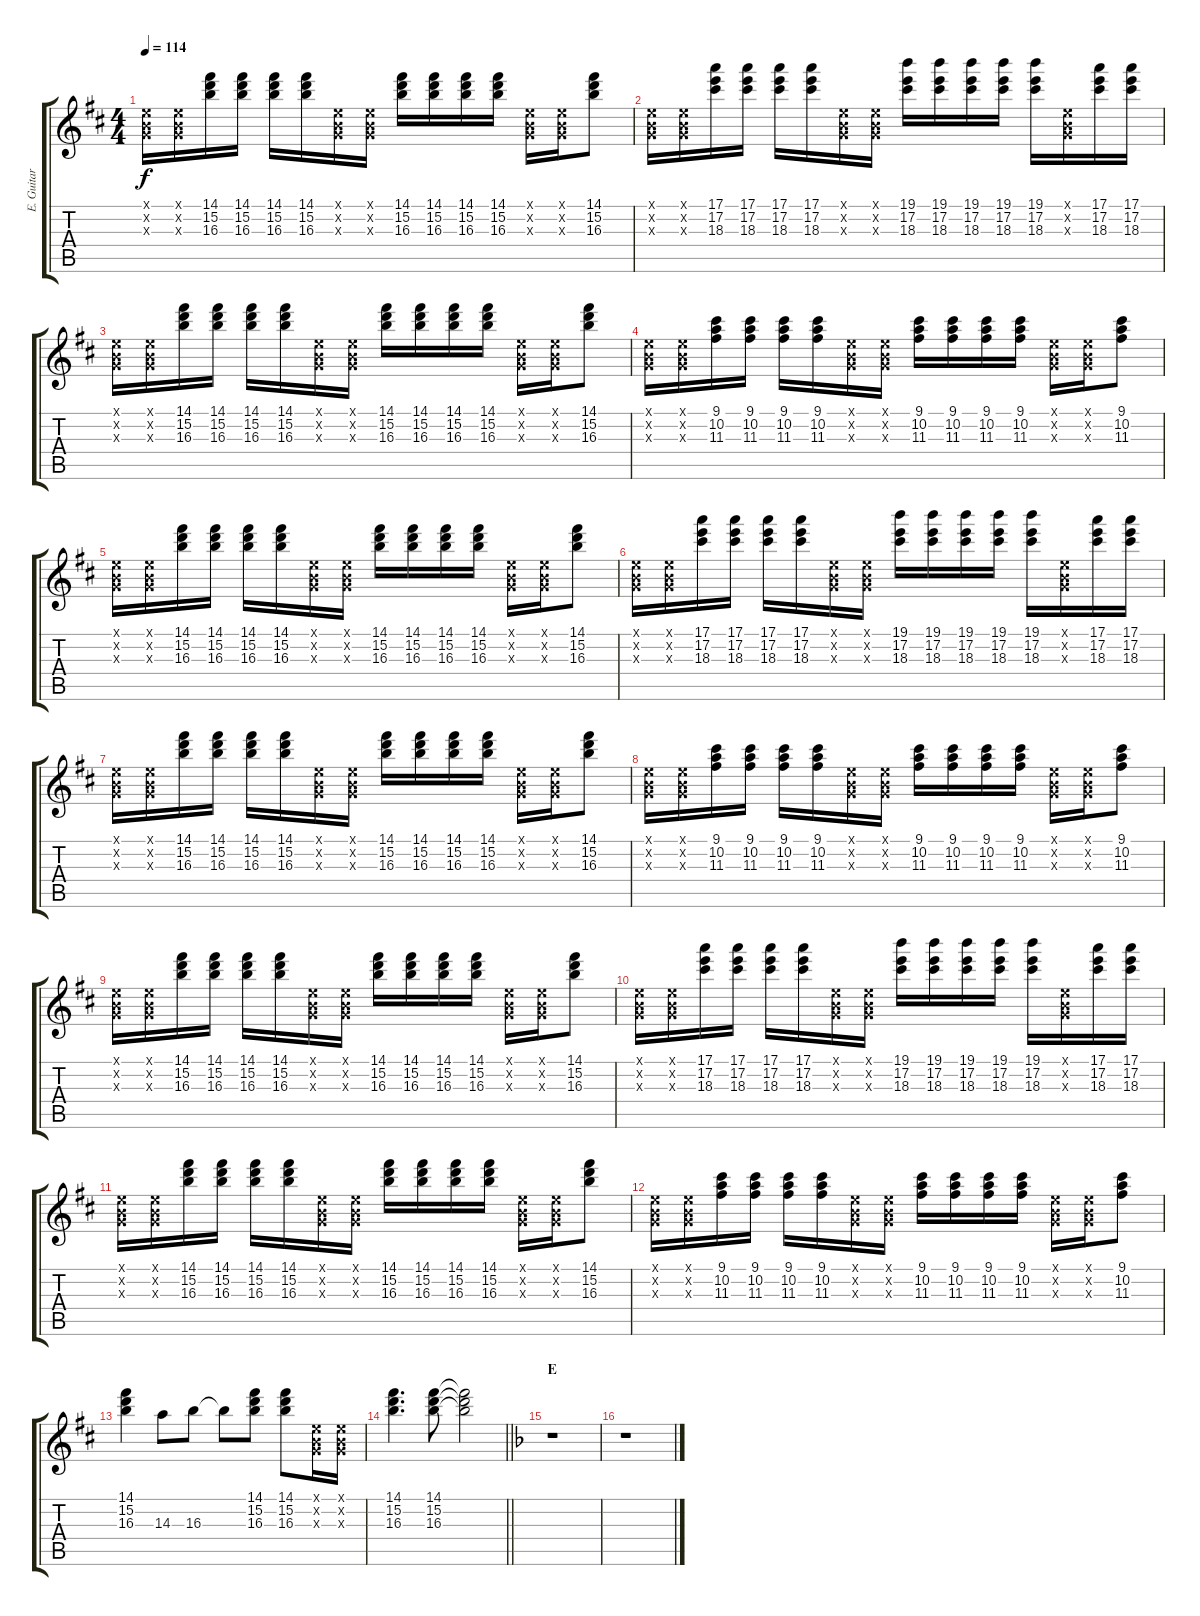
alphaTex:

\track ("E. Guitar I" "E. Guitar ") {instrument overdrivenguitar}
\staff {score tabs}
\tuning (E4 B3 G3 D3 A2 E2) {hide}
\ts (4 4)
\tempo 114
\clef g2
\ks d
(0.1{x} 0.2{x} 0.3{x}).16{dy f} (0.1{x} 0.2{x} 0.3{x}).16 (14.1 15.2 16.3).16 (14.1 15.2 16.3).16 (14.1 15.2 16.3).16 (14.1 15.2 16.3).16 (0.1{x} 0.2{x} 0.3{x}).16 (0.1{x} 0.2{x} 0.3{x}).16 (14.1 15.2 16.3).16 (14.1 15.2 16.3).16 (14.1 15.2 16.3).16 (14.1 15.2 16.3).16 (0.1{x} 0.2{x} 0.3{x}).16 (0.1{x} 0.2{x} 0.3{x}).16 (14.1 15.2 16.3).8 |
(0.1{x} 0.2{x} 0.3{x}).16 (0.1{x} 0.2{x} 0.3{x}).16 (17.1 17.2 18.3).16 (17.1 17.2 18.3).16 (17.1 17.2 18.3).16 (17.1 17.2 18.3).16 (0.1{x} 0.2{x} 0.3{x}).16 (0.1{x} 0.2{x} 0.3{x}).16 (19.1 17.2 18.3).16 (19.1 17.2 18.3).16 (19.1 17.2 18.3).16 (19.1 17.2 18.3).16 (19.1 17.2 18.3).16 (0.1{x} 0.2{x} 0.3{x}).16 (17.1 17.2 18.3).16 (17.1 17.2 18.3).16 |
(0.1{x} 0.2{x} 0.3{x}).16 (0.1{x} 0.2{x} 0.3{x}).16 (14.1 15.2 16.3).16 (14.1 15.2 16.3).16 (14.1 15.2 16.3).16 (14.1 15.2 16.3).16 (0.1{x} 0.2{x} 0.3{x}).16 (0.1{x} 0.2{x} 0.3{x}).16 (14.1 15.2 16.3).16 (14.1 15.2 16.3).16 (14.1 15.2 16.3).16 (14.1 15.2 16.3).16 (0.1{x} 0.2{x} 0.3{x}).16 (0.1{x} 0.2{x} 0.3{x}).16 (14.1 15.2 16.3).8 |
(0.1{x} 0.2{x} 0.3{x}).16 (0.1{x} 0.2{x} 0.3{x}).16 (9.1 10.2 11.3).16 (9.1 10.2 11.3).16 (9.1 10.2 11.3).16 (9.1 10.2 11.3).16 (0.1{x} 0.2{x} 0.3{x}).16 (0.1{x} 0.2{x} 0.3{x}).16 (9.1 10.2 11.3).16 (9.1 10.2 11.3).16 (9.1 10.2 11.3).16 (9.1 10.2 11.3).16 (0.1{x} 0.2{x} 0.3{x}).16 (0.1{x} 0.2{x} 0.3{x}).16 (9.1 10.2 11.3).8 |
(0.1{x} 0.2{x} 0.3{x}).16 (0.1{x} 0.2{x} 0.3{x}).16 (14.1 15.2 16.3).16 (14.1 15.2 16.3).16 (14.1 15.2 16.3).16 (14.1 15.2 16.3).16 (0.1{x} 0.2{x} 0.3{x}).16 (0.1{x} 0.2{x} 0.3{x}).16 (14.1 15.2 16.3).16 (14.1 15.2 16.3).16 (14.1 15.2 16.3).16 (14.1 15.2 16.3).16 (0.1{x} 0.2{x} 0.3{x}).16 (0.1{x} 0.2{x} 0.3{x}).16 (14.1 15.2 16.3).8 |
(0.1{x} 0.2{x} 0.3{x}).16 (0.1{x} 0.2{x} 0.3{x}).16 (17.1 17.2 18.3).16 (17.1 17.2 18.3).16 (17.1 17.2 18.3).16 (17.1 17.2 18.3).16 (0.1{x} 0.2{x} 0.3{x}).16 (0.1{x} 0.2{x} 0.3{x}).16 (19.1 17.2 18.3).16 (19.1 17.2 18.3).16 (19.1 17.2 18.3).16 (19.1 17.2 18.3).16 (19.1 17.2 18.3).16 (0.1{x} 0.2{x} 0.3{x}).16 (17.1 17.2 18.3).16 (17.1 17.2 18.3).16 |
(0.1{x} 0.2{x} 0.3{x}).16 (0.1{x} 0.2{x} 0.3{x}).16 (14.1 15.2 16.3).16 (14.1 15.2 16.3).16 (14.1 15.2 16.3).16 (14.1 15.2 16.3).16 (0.1{x} 0.2{x} 0.3{x}).16 (0.1{x} 0.2{x} 0.3{x}).16 (14.1 15.2 16.3).16 (14.1 15.2 16.3).16 (14.1 15.2 16.3).16 (14.1 15.2 16.3).16 (0.1{x} 0.2{x} 0.3{x}).16 (0.1{x} 0.2{x} 0.3{x}).16 (14.1 15.2 16.3).8 |
(0.1{x} 0.2{x} 0.3{x}).16 (0.1{x} 0.2{x} 0.3{x}).16 (9.1 10.2 11.3).16 (9.1 10.2 11.3).16 (9.1 10.2 11.3).16 (9.1 10.2 11.3).16 (0.1{x} 0.2{x} 0.3{x}).16 (0.1{x} 0.2{x} 0.3{x}).16 (9.1 10.2 11.3).16 (9.1 10.2 11.3).16 (9.1 10.2 11.3).16 (9.1 10.2 11.3).16 (0.1{x} 0.2{x} 0.3{x}).16 (0.1{x} 0.2{x} 0.3{x}).16 (9.1 10.2 11.3).8 |
(0.1{x} 0.2{x} 0.3{x}).16 (0.1{x} 0.2{x} 0.3{x}).16 (14.1 15.2 16.3).16 (14.1 15.2 16.3).16 (14.1 15.2 16.3).16 (14.1 15.2 16.3).16 (0.1{x} 0.2{x} 0.3{x}).16 (0.1{x} 0.2{x} 0.3{x}).16 (14.1 15.2 16.3).16 (14.1 15.2 16.3).16 (14.1 15.2 16.3).16 (14.1 15.2 16.3).16 (0.1{x} 0.2{x} 0.3{x}).16 (0.1{x} 0.2{x} 0.3{x}).16 (14.1 15.2 16.3).8 |
(0.1{x} 0.2{x} 0.3{x}).16 (0.1{x} 0.2{x} 0.3{x}).16 (17.1 17.2 18.3).16 (17.1 17.2 18.3).16 (17.1 17.2 18.3).16 (17.1 17.2 18.3).16 (0.1{x} 0.2{x} 0.3{x}).16 (0.1{x} 0.2{x} 0.3{x}).16 (19.1 17.2 18.3).16 (19.1 17.2 18.3).16 (19.1 17.2 18.3).16 (19.1 17.2 18.3).16 (19.1 17.2 18.3).16 (0.1{x} 0.2{x} 0.3{x}).16 (17.1 17.2 18.3).16 (17.1 17.2 18.3).16 |
(0.1{x} 0.2{x} 0.3{x}).16 (0.1{x} 0.2{x} 0.3{x}).16 (14.1 15.2 16.3).16 (14.1 15.2 16.3).16 (14.1 15.2 16.3).16 (14.1 15.2 16.3).16 (0.1{x} 0.2{x} 0.3{x}).16 (0.1{x} 0.2{x} 0.3{x}).16 (14.1 15.2 16.3).16 (14.1 15.2 16.3).16 (14.1 15.2 16.3).16 (14.1 15.2 16.3).16 (0.1{x} 0.2{x} 0.3{x}).16 (0.1{x} 0.2{x} 0.3{x}).16 (14.1 15.2 16.3).8 |
(0.1{x} 0.2{x} 0.3{x}).16 (0.1{x} 0.2{x} 0.3{x}).16 (9.1 10.2 11.3).16 (9.1 10.2 11.3).16 (9.1 10.2 11.3).16 (9.1 10.2 11.3).16 (0.1{x} 0.2{x} 0.3{x}).16 (0.1{x} 0.2{x} 0.3{x}).16 (9.1 10.2 11.3).16 (9.1 10.2 11.3).16 (9.1 10.2 11.3).16 (9.1 10.2 11.3).16 (0.1{x} 0.2{x} 0.3{x}).16 (0.1{x} 0.2{x} 0.3{x}).16 (9.1 10.2 11.3).8 |
(14.1 15.2 16.3).4 14.3.8 16.3.8 16.3{t}.8 (14.1 15.2 16.3).8 (14.1 15.2 16.3).8 (0.1{x} 0.2{x} 0.3{x}).16 (0.1{x} 0.2{x} 0.3{x}).16 |
\barLineRight lightlight
(14.1 15.2 16.3).4{d} (14.1 15.2 16.3).8 (14.1{t} 15.2{t} 16.3{t}).2 |
\section ("" "E")
\ks f
r.1 |
r.1
